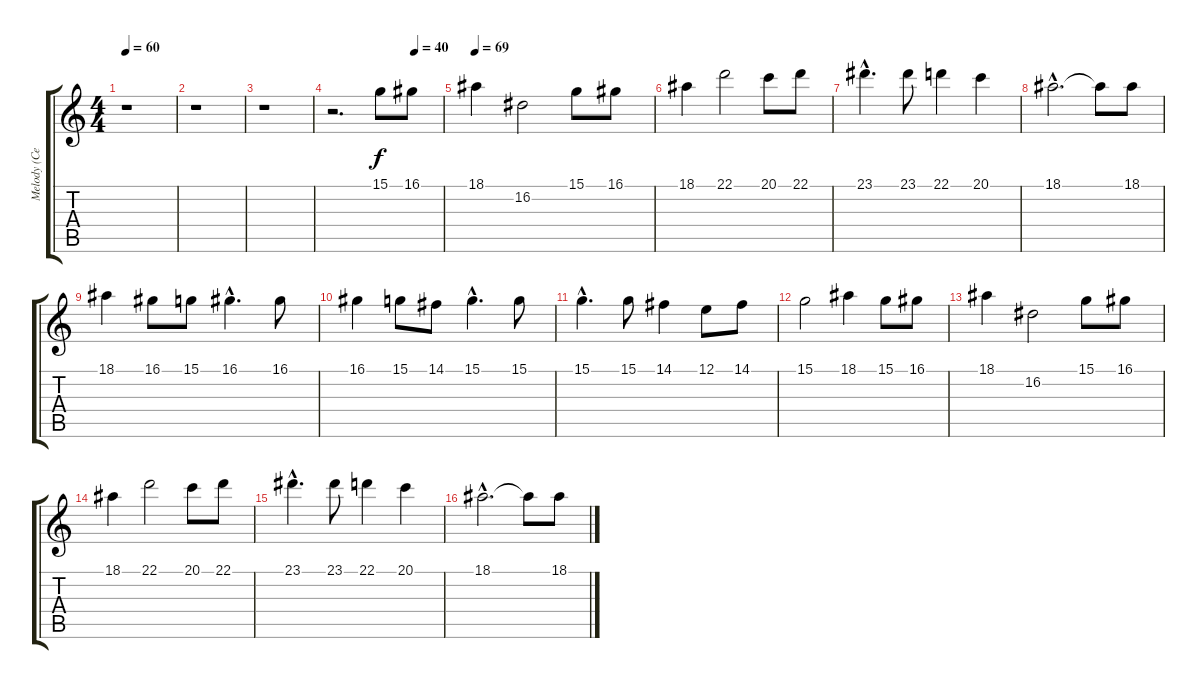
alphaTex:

\track ("Melody (Celesta)" "Melody (Ce") {instrument celesta}
\staff {score tabs}
\tuning (E4 B3 G3 D3 A2 E2) {hide}
\ts (4 4)
\tempo 60
\clef g2
\ks c
r.1{dy f instrument celesta} |
r.1 |
r.1 |
\tempo (40 0.75)
r.2{d} 15.1.8 16.1.8 |
\tempo 69
18.1.4 16.2.2 15.1.8 16.1.8 |
18.1.4 22.1.2 20.1.8 22.1.8 |
23.1{hac}.4{d} 23.1.8 22.1.4 20.1.4 |
18.1{hac}.2{d} 18.1{t}.8 18.1.8 |
18.1.4 16.1.8 15.1.8 16.1{hac}.4{d} 16.1.8 |
16.1.4 15.1.8 14.1.8 15.1{hac}.4{d} 15.1.8 |
15.1{hac}.4{d} 15.1.8 14.1.4 12.1.8 14.1.8 |
15.1.2 18.1.4 15.1.8 16.1.8 |
18.1.4 16.2.2 15.1.8 16.1.8 |
18.1.4 22.1.2 20.1.8 22.1.8 |
23.1{hac}.4{d} 23.1.8 22.1.4 20.1.4 |
18.1{hac}.2{d} 18.1{t}.8 18.1.8
